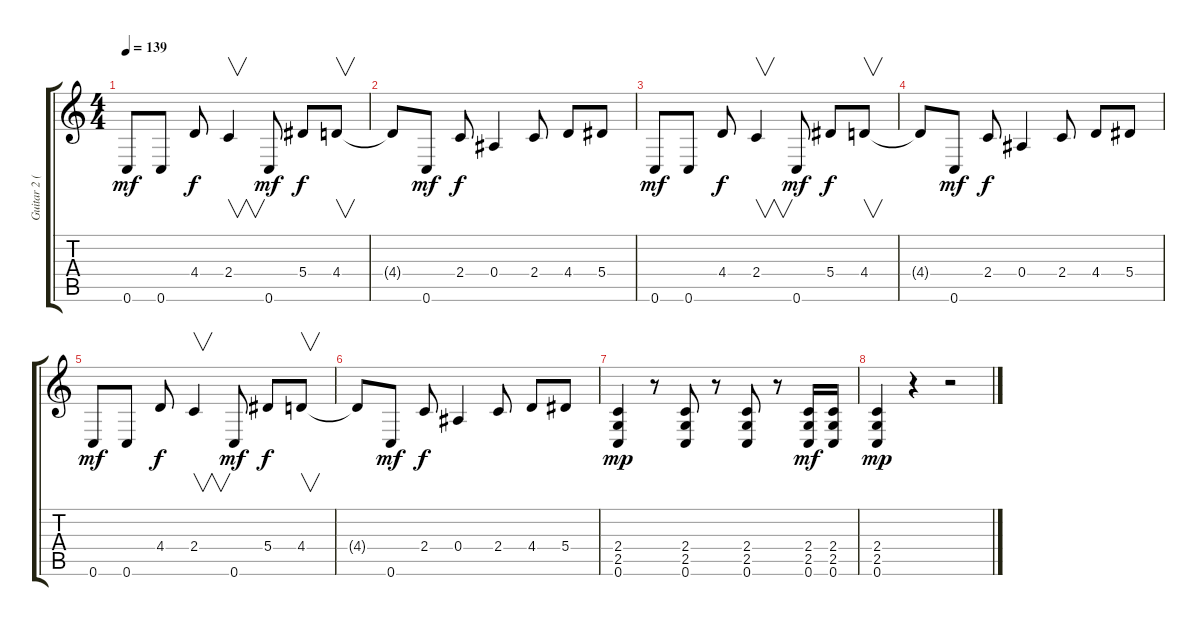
\track ("Guitar 2 (Lead)" "Guitar 2 (") {instrument distortionguitar}
\staff {score tabs}
\tuning (C4 G3 Eb3 Bb2 F2 C2) {hide}
\ts (4 4)
\tempo 139
\clef g2
\ks c
0.6.8{dy mf} 0.6.8 4.4.8{dy f} 2.4.4{v} 0.6.8{dy mf} 5.4.8{dy f} 4.4.8{v} |
4.4{t}.8 0.6.8{dy mf} 2.4.8{dy f} 0.4.4 2.4.8 4.4.8 5.4.8 |
0.6.8{dy mf} 0.6.8 4.4.8{dy f} 2.4.4{v} 0.6.8{dy mf} 5.4.8{dy f} 4.4.8{v} |
4.4{t}.8 0.6.8{dy mf} 2.4.8{dy f} 0.4.4 2.4.8 4.4.8 5.4.8 |
0.6.8{dy mf} 0.6.8 4.4.8{dy f} 2.4.4{v} 0.6.8{dy mf} 5.4.8{dy f} 4.4.8{v} |
4.4{t}.8 0.6.8{dy mf} 2.4.8{dy f} 0.4.4 2.4.8 4.4.8 5.4.8 |
(2.4 2.5 0.6).4{dy mp} r.8 (2.4 2.5 0.6).8 r.8 (2.4 2.5 0.6).8 r.8 (2.4 2.5 0.6).16{dy mf} (2.4 2.5 0.6).16 |
(2.4 2.5 0.6).4{dy mp} r.4 r.2
